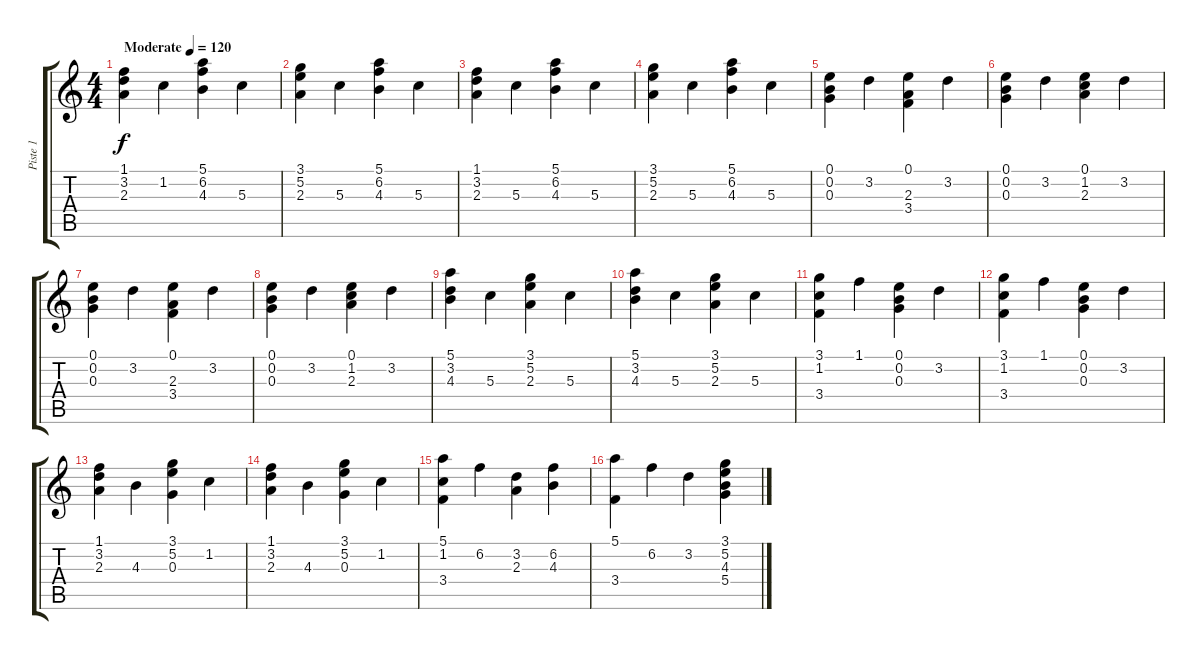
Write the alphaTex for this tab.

\track ("Piste 1" "Piste 1") {instrument acousticguitarnylon}
\staff {score tabs}
\tuning (E4 B3 G3 D3 A2 E2) {hide}
\ts (4 4)
\tempo (120 "Moderate")
\clef g2
\ks c
(1.1 3.2 2.3).4{dy f instrument acousticguitarnylon} 1.2.4 (5.1 6.2 4.3).4 5.3.4 |
(3.1 5.2 2.3).4 5.3.4 (5.1 6.2 4.3).4 5.3.4 |
(1.1 3.2 2.3).4 5.3.4 (5.1 6.2 4.3).4 5.3.4 |
(3.1 5.2 2.3).4 5.3.4 (5.1 6.2 4.3).4 5.3.4 |
(0.1 0.2 0.3).4 3.2.4 (0.1 2.3 3.4).4 3.2.4 |
(0.1 0.2 0.3).4 3.2.4 (0.1 1.2 2.3).4 3.2.4 |
(0.1 0.2 0.3).4 3.2.4 (0.1 2.3 3.4).4 3.2.4 |
(0.1 0.2 0.3).4 3.2.4 (0.1 1.2 2.3).4 3.2.4 |
(5.1 3.2 4.3).4 5.3.4 (3.1 5.2 2.3).4 5.3.4 |
(5.1 3.2 4.3).4 5.3.4 (3.1 5.2 2.3).4 5.3.4 |
(3.1 1.2 3.4).4 1.1.4 (0.1 0.2 0.3).4 3.2.4 |
(3.1 1.2 3.4).4 1.1.4 (0.1 0.2 0.3).4 3.2.4 |
(1.1 3.2 2.3).4 4.3.4 (3.1 5.2 0.3).4 1.2.4 |
(1.1 3.2 2.3).4 4.3.4 (3.1 5.2 0.3).4 1.2.4 |
(5.1 1.2 3.4).4 6.2.4 (3.2 2.3).4 (6.2 4.3).4 |
(5.1 3.4).4 6.2.4 3.2.4 (3.1 5.2 4.3 5.4).4
